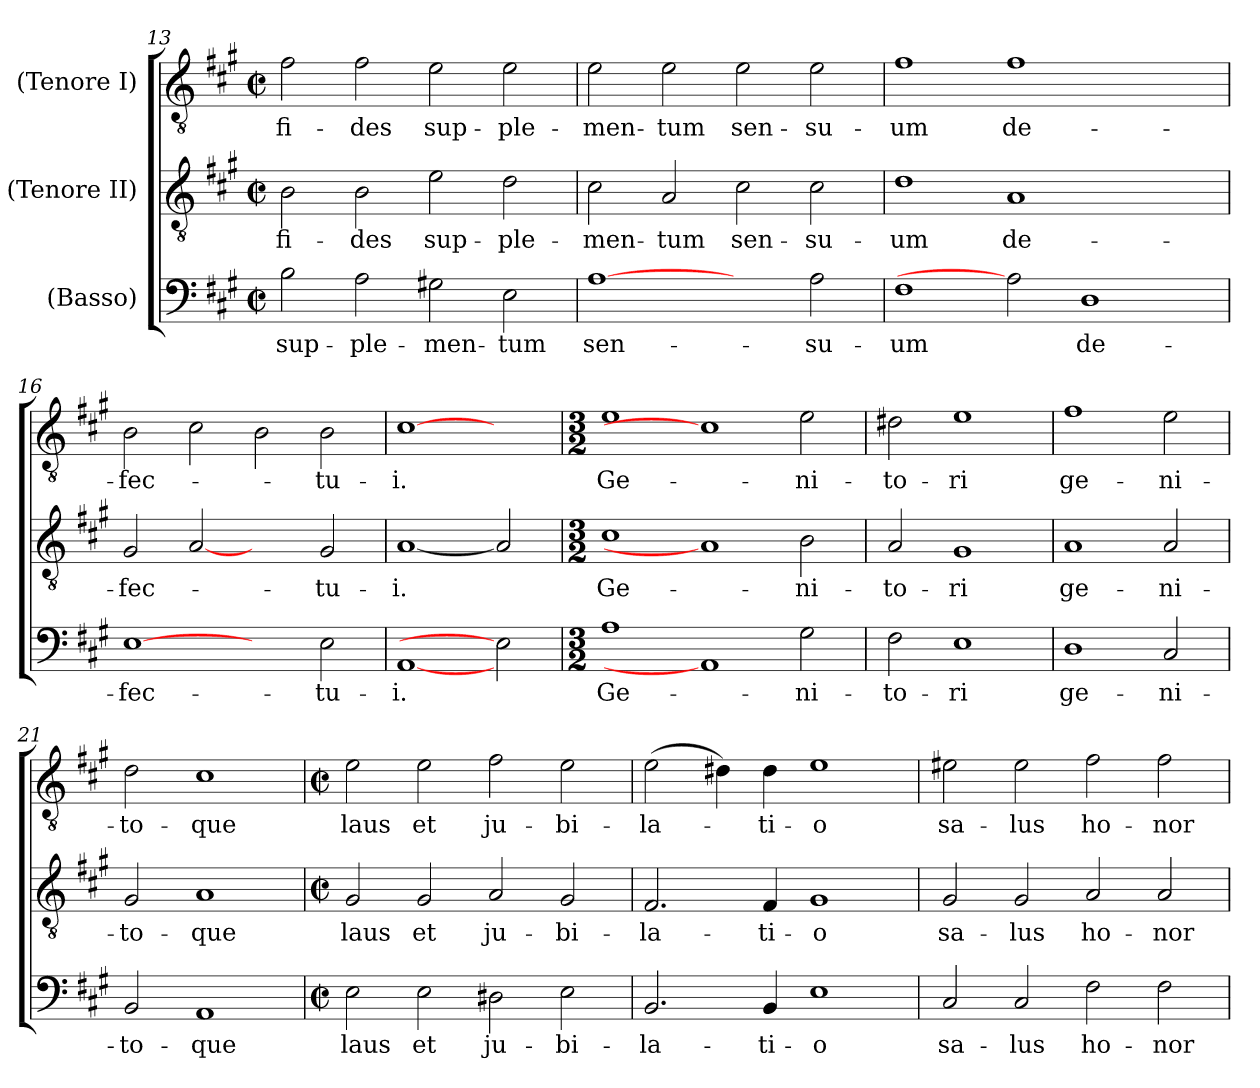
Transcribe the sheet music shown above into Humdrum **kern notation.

**kern	**text	**kern	**text	**kern	**text
*part3	*part3	*part2	*part2	*part1	*part1
*staff3	*staff3	*staff2	*staff2	*staff1	*staff1
*I"(Basso)	*	*I"(Tenore II)	*	*I"(Tenore I)	*
!!LO:LB:g=z
*clefF4	*	*clefGv2	*	*clefGv2	*
*k[f#c#g#]	*	*k[f#c#g#]	*	*k[f#c#g#]	*
*A:	*	*A:	*	*A:	*
*M2/2	*	*M2/2	*	*M2/2	*
*met(c|)	*	*met(c|)	*	*met(c|)	*
=13	=13	=13	=13	=13	=13
!	!LO:LY:b	!	!LO:LY:b	!	!LO:LY:b
2B\	sup-	2B\	fi-	2f#\	fi-
!	!LO:LY:b	!	!LO:LY:b	!	!LO:LY:b
2A\	-ple-	2B\	-des	2f#\	-des
!	!LO:LY:b	!	!LO:LY:b	!	!LO:LY:b
2G#X\	-men-	2e\	sup-	2e\	sup-
!	!LO:LY:b:rj	!	!LO:LY:b	!	!LO:LY:b
2E\	-tum	2d\	-ple-	2e\	-ple-
=14	=14	=14	=14	=14	=14
!	!LO:LY:b	!	!LO:LY:b	!	!LO:LY:b
[1A	sen-	2c#\	-men-	2e\	-men-
!	!	!	!LO:LY:b	!	!LO:LY:b
.	.	2A/	-tum	2e\	-tum
!	!	!	!LO:LY:b	!	!LO:LY:b
2ryy	.	2c#\	sen-	2e\	sen-
!	!LO:LY:b	!	!LO:LY:b	!	!LO:LY:b
2A\	-su-	2c#\	-su-	2e\	-su-
=15	=15	=15	=15	=15	=15
!	!LO:LY:b	!	!LO:LY:b	!	!LO:LY:b
1F#	-um	1d	-um	1f#	-um
!	!	!	!LO:LY:b	!	!LO:LY:b
2A]	.	1A	de-	1f#	de-
!	!LO:LY:b	!	!	!	!
1D	de-	.	.	.	.
.	.	2ryy	.	2ryy	.
=16	=16	=16	=16	=16	=16
!	!LO:LY:b	!	!LO:LY:b	!	!LO:LY:b
[1E	-fec-	2G#/	-fec-	2B\	-fec-
.	.	[2A	.	2c#\	.
2ryy	.	2ryy	.	2B\	.
!	!LO:LY:b	!	!LO:LY:b	!	!LO:LY:b
2E\	-tu-	2G#/	-tu-	2B\	-tu-
=17	=17	=17	=17	=17	=17
!	!LO:LY:b:rj	!	!LO:LY:b:rj	!	!LO:LY:b:rj
[1AA	-i.	[1A	-i.	[1c#	-i.
2E]	.	2A]	.	2ryy	.
!!LO:PB:g=z
=18	=18	=18	=18	=18	=18
*M3/2	*	*M3/2	*	*M3/2	*
!	!LO:LY:b	!	!LO:LY:b	!	!LO:LY:b
1A	Ge-	1c#	Ge-	1e	Ge-
1AA]	.	1A]	.	1c#]	.
!	!LO:LY:b	!	!LO:LY:b	!	!LO:LY:b
2G#\	-ni-	2B\	-ni-	2e\	-ni-
=19	=19	=19	=19	=19	=19
!	!LO:LY:b	!	!LO:LY:b	!	!LO:LY:b
2F#\	-to-	2A/	-to-	2d#X\	-to-
!	!LO:LY:b:rj	!	!LO:LY:b:rj	!	!LO:LY:b:rj
1E	-ri	1G#	-ri	1e	-ri
=20	=20	=20	=20	=20	=20
!	!LO:LY:b	!	!LO:LY:b	!	!LO:LY:b
1D	ge-	1A	ge-	1f#	ge-
!	!LO:LY:b	!	!LO:LY:b	!	!LO:LY:b
2C#/	-ni-	2A/	-ni-	2e\	-ni-
=21	=21	=21	=21	=21	=21
!	!LO:LY:b	!	!LO:LY:b	!	!LO:LY:b
2BB/	-to-	2G#/	-to-	2d\	-to-
!	!LO:LY:b	!	!LO:LY:b	!	!LO:LY:b
1AA	-que	1A	-que	1c#	-que
=22	=22	=22	=22	=22	=22
*M2/2	*	*M2/2	*	*M2/2	*
*met(c|)	*	*met(c|)	*	*met(c|)	*
!	!LO:LY:b	!	!LO:LY:b	!	!LO:LY:b
2E\	laus	2G#/	laus	2e\	laus
!	!LO:LY:b	!	!LO:LY:b	!	!LO:LY:b
2E\	et	2G#/	et	2e\	et
!	!LO:LY:b	!	!LO:LY:b	!	!LO:LY:b
2D#X\	ju-	2A/	ju-	2f#\	ju-
!	!LO:LY:b	!	!LO:LY:b	!	!LO:LY:b
2E\	-bi-	2G#/	-bi-	2e\	-bi-
!!LO:LB:g=z
=23	=23	=23	=23	=23	=23
!	!LO:LY:b	!	!LO:LY:b	!	!LO:LY:b
2.BB/	-la-	2.F#/	-la-	(>2e\	-la-
.	.	.	.	4d#X\)	.
!	!LO:LY:b	!	!LO:LY:b	!	!LO:LY:b
4BB/	-ti-	4F#/	-ti-	4d#\	-ti-
!	!LO:LY:b:rj	!	!LO:LY:b:rj	!	!LO:LY:b:rj
1E	-o	1G#	-o	1e	-o
=24	=24	=24	=24	=24	=24
!	!LO:LY:b	!	!LO:LY:b	!	!LO:LY:b
2C#/	sa-	2G#/	sa-	2e#X\	sa-
!	!LO:LY:b	!	!LO:LY:b	!	!LO:LY:b
2C#/	-lus	2G#/	-lus	2e#\	-lus
!	!LO:LY:b	!	!LO:LY:b	!	!LO:LY:b
2F#\	ho-	2A/	ho-	2f#\	ho-
!	!LO:LY:b	!	!LO:LY:b	!	!LO:LY:b
2F#\	-nor	2A/	-nor	2f#\	-nor
=	=	=	=	=	=
*-	*-	*-	*-	*-	*-
